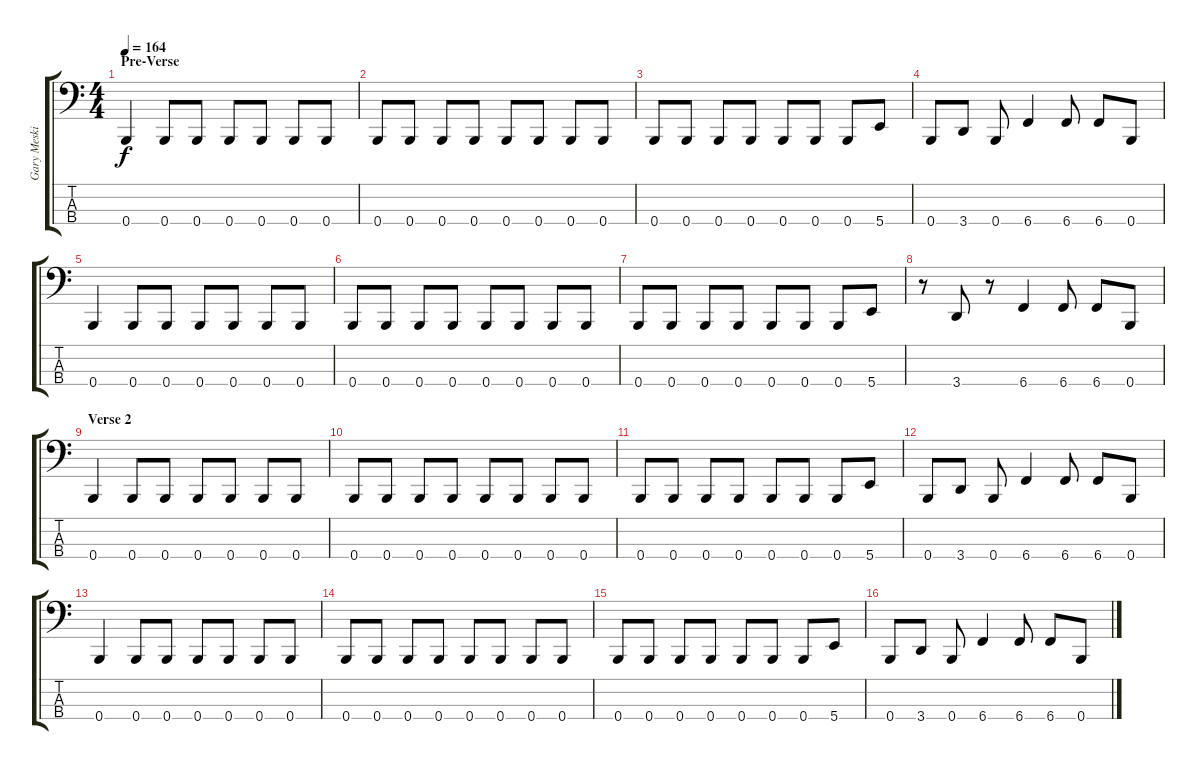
\track ("Gary Meskil (bass and vocals)" "Gary Meski") {instrument electricbasspick}
\staff {score tabs}
\tuning (D2 A1 E1 B0) {hide}
\ts (4 4)
\section ("" "Pre-Verse")
\tempo 164
\clef f4
\ks c
0.4.4{dy f} 0.4.8 0.4.8 0.4.8 0.4.8 0.4.8 0.4.8 |
0.4.8 0.4.8 0.4.8 0.4.8 0.4.8 0.4.8 0.4.8 0.4.8 |
0.4.8 0.4.8 0.4.8 0.4.8 0.4.8 0.4.8 0.4.8 5.4.8 |
0.4.8 3.4.8 0.4.8 6.4.4 6.4.8 6.4.8 0.4.8 |
0.4.4 0.4.8 0.4.8 0.4.8 0.4.8 0.4.8 0.4.8 |
0.4.8 0.4.8 0.4.8 0.4.8 0.4.8 0.4.8 0.4.8 0.4.8 |
0.4.8 0.4.8 0.4.8 0.4.8 0.4.8 0.4.8 0.4.8 5.4.8 |
r.8 3.4.8 r.8 6.4.4 6.4.8 6.4.8 0.4.8 |
\section ("" "Verse 2")
0.4.4 0.4.8 0.4.8 0.4.8 0.4.8 0.4.8 0.4.8 |
0.4.8 0.4.8 0.4.8 0.4.8 0.4.8 0.4.8 0.4.8 0.4.8 |
0.4.8 0.4.8 0.4.8 0.4.8 0.4.8 0.4.8 0.4.8 5.4.8 |
0.4.8 3.4.8 0.4.8 6.4.4 6.4.8 6.4.8 0.4.8 |
0.4.4 0.4.8 0.4.8 0.4.8 0.4.8 0.4.8 0.4.8 |
0.4.8 0.4.8 0.4.8 0.4.8 0.4.8 0.4.8 0.4.8 0.4.8 |
0.4.8 0.4.8 0.4.8 0.4.8 0.4.8 0.4.8 0.4.8 5.4.8 |
0.4.8 3.4.8 0.4.8 6.4.4 6.4.8 6.4.8 0.4.8
